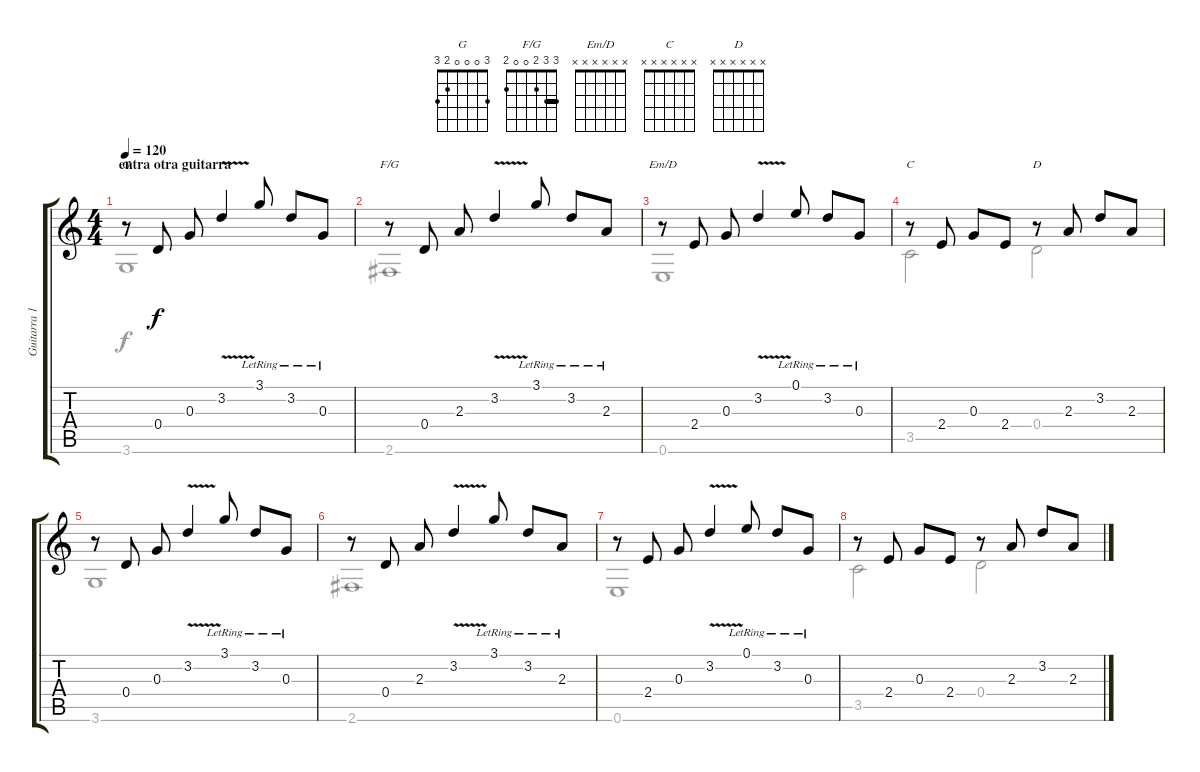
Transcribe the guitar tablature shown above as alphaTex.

\track ("Guitarra 1" "Guitarra 1") {instrument acousticguitarsteel}
\staff {score tabs}
\tuning (E4 B3 G3 D3 A2 E2) {hide}
\chord ("G" 3 0 0 0 2 3)
\chord ("F/G" 3 3 2 0 0 2) {barre 3}
\chord ("Em/D" x x x x x x)
\chord ("C" x x x x x x)
\chord ("D" x x x x x x)
\voice
\ts (4 4)
\section ("" "entra otra guitarra")
\tempo 120
\clef g2
\ks c
r.8{ch "G" dy f} 0.4.8 0.3.8 3.2{v}.4 3.1{lr}.8 3.2{lr}.8 0.3{lr}.8 |
r.8{ch "F/G"} 0.4.8 2.3.8 3.2{v}.4 3.1{lr}.8 3.2{lr}.8 2.3{lr}.8 |
r.8{ch "Em/D"} 2.4.8 0.3.8 3.2{v}.4 0.1{lr}.8 3.2{lr}.8 0.3{lr}.8 |
r.8{ch "C"} 2.4.8 0.3.8 2.4.8 r.8{ch "D"} 2.3.8 3.2.8 2.3.8 |
r.8 0.4.8 0.3.8 3.2{v}.4 3.1{lr}.8 3.2{lr}.8 0.3{lr}.8 |
r.8 0.4.8 2.3.8 3.2{v}.4 3.1{lr}.8 3.2{lr}.8 2.3{lr}.8 |
r.8 2.4.8 0.3.8 3.2{v}.4 0.1{lr}.8 3.2{lr}.8 0.3{lr}.8 |
r.8 2.4.8 0.3.8 2.4.8 r.8 2.3.8 3.2.8 2.3.8
\voice
\clef g2
\ottava regular
\simile none
\ks c
3.6.1{dy f} |
2.6.1 |
0.6.1 |
3.5.2 0.4.2 |
3.6.1 |
2.6.1 |
0.6.1 |
3.5.2 0.4.2
